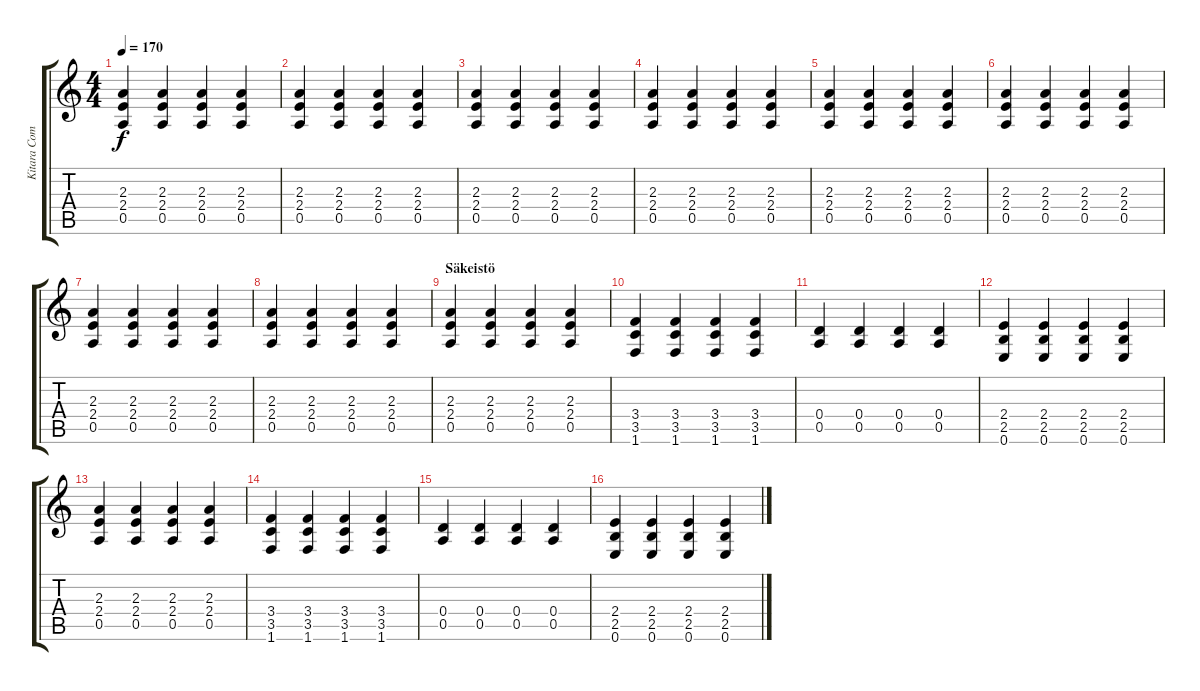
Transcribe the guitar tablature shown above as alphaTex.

\track ("Kitara Comp2" "Kitara Com") {instrument acousticguitarnylon}
\staff {score tabs}
\tuning (E4 B3 G3 D3 A2 E2) {hide}
\ts (4 4)
\tempo 170
\clef g2
\ks c
(2.3 2.4 0.5).4{dy f} (2.3 2.4 0.5).4 (2.3 2.4 0.5).4 (2.3 2.4 0.5).4 |
(2.3 2.4 0.5).4 (2.3 2.4 0.5).4 (2.3 2.4 0.5).4 (2.3 2.4 0.5).4 |
(2.3 2.4 0.5).4 (2.3 2.4 0.5).4 (2.3 2.4 0.5).4 (2.3 2.4 0.5).4 |
(2.3 2.4 0.5).4 (2.3 2.4 0.5).4 (2.3 2.4 0.5).4 (2.3 2.4 0.5).4 |
(2.3 2.4 0.5).4 (2.3 2.4 0.5).4 (2.3 2.4 0.5).4 (2.3 2.4 0.5).4 |
(2.3 2.4 0.5).4 (2.3 2.4 0.5).4 (2.3 2.4 0.5).4 (2.3 2.4 0.5).4 |
(2.3 2.4 0.5).4 (2.3 2.4 0.5).4 (2.3 2.4 0.5).4 (2.3 2.4 0.5).4 |
(2.3 2.4 0.5).4 (2.3 2.4 0.5).4 (2.3 2.4 0.5).4 (2.3 2.4 0.5).4 |
\section ("" "Säkeistö")
(2.3 2.4 0.5).4 (2.3 2.4 0.5).4 (2.3 2.4 0.5).4 (2.3 2.4 0.5).4 |
(3.4 3.5 1.6).4 (3.4 3.5 1.6).4 (3.4 3.5 1.6).4 (3.4 3.5 1.6).4 |
(0.4 0.5).4 (0.4 0.5).4 (0.4 0.5).4 (0.4 0.5).4 |
(2.4 2.5 0.6).4 (2.4 2.5 0.6).4 (2.4 2.5 0.6).4 (2.4 2.5 0.6).4 |
(2.3 2.4 0.5).4 (2.3 2.4 0.5).4 (2.3 2.4 0.5).4 (2.3 2.4 0.5).4 |
(3.4 3.5 1.6).4 (3.4 3.5 1.6).4 (3.4 3.5 1.6).4 (3.4 3.5 1.6).4 |
(0.4 0.5).4 (0.4 0.5).4 (0.4 0.5).4 (0.4 0.5).4 |
(2.4 2.5 0.6).4 (2.4 2.5 0.6).4 (2.4 2.5 0.6).4 (2.4 2.5 0.6).4
